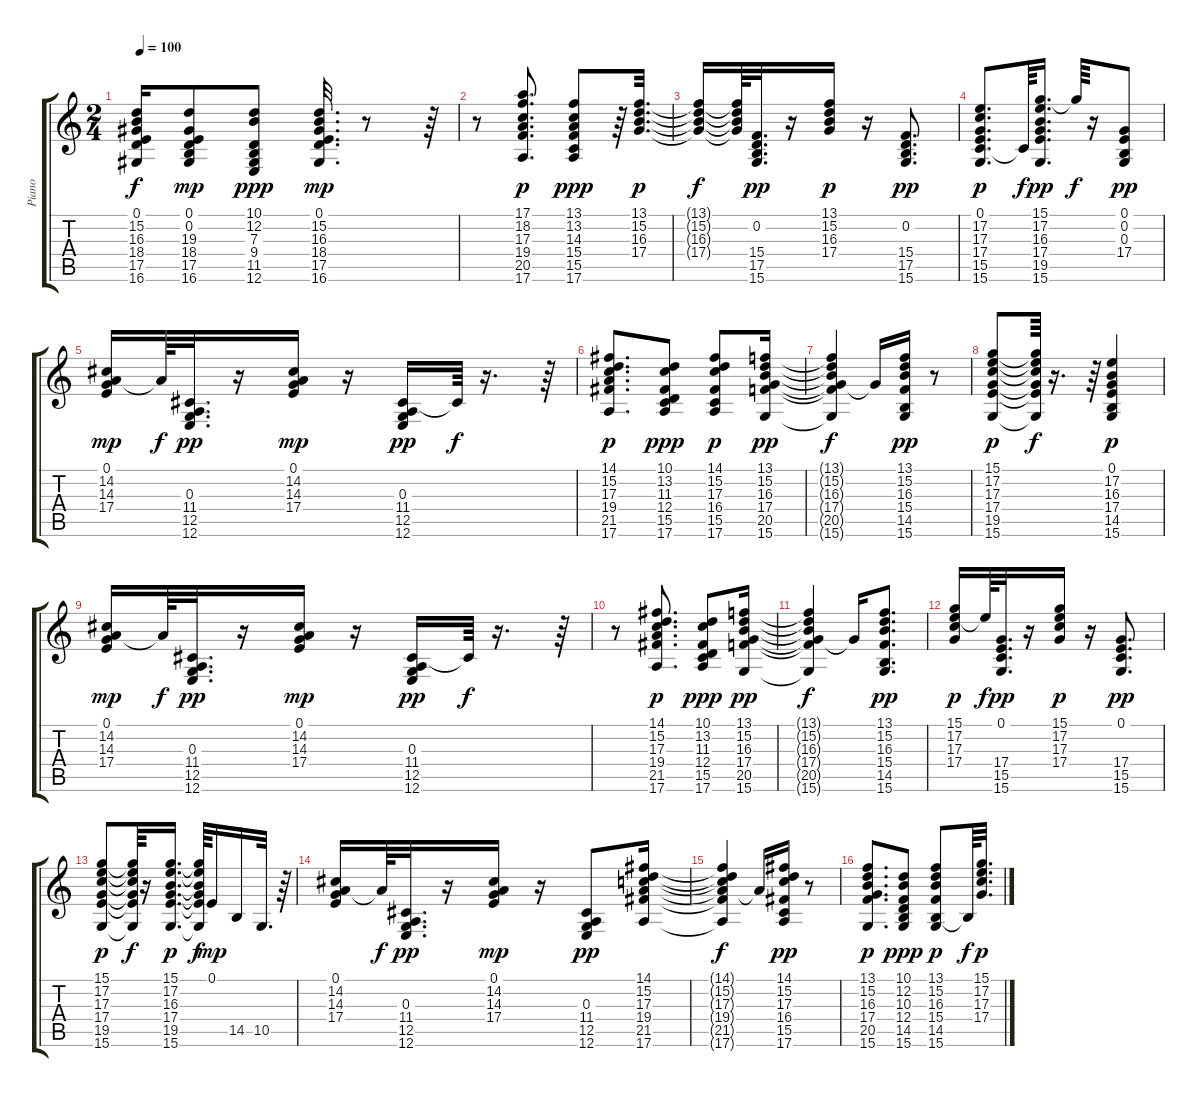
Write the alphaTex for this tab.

\track ("Piano" "Piano") {instrument acousticgrandpiano}
\staff {score tabs}
\tuning (E4 B3 G3 D3 A2 E2) {hide}
\ts (2 4)
\tempo 100
\clef g2
\ks c
(0.1{t} 15.2{t} 16.3{t} 18.4{t} 17.5{t} 16.6{t}).16{dy f} (0.1 0.2 19.3 18.4 17.5 16.6).8{dy mp} (10.1 12.2 7.3 9.4 11.5 12.6).8{dy ppp} (0.1 15.2 16.3 18.4 17.5 16.6).32{d dy mp} r.8 r.64 |
r.8 (17.1 18.2 17.3 19.4 20.5 17.6).8{d dy p} (13.1 13.2 14.3 15.4 15.5 17.6).8{dy ppp} r.64 (13.1 15.2 16.3 17.4).32{d dy p} |
(13.1{t} 15.2{t} 16.3{t} 17.4{t}).16{dy f} (13.1{t} 15.2{t} 16.3{t} 17.4{t}).64 (0.2 15.4 17.5 15.6).32{d dy pp} r.16 (13.1 15.2 16.3 17.4).16{dy p} r.16 (0.2 15.4 17.5 15.6).8{d dy pp} |
(0.1 17.2 17.3 17.4 15.5 15.6).8{d dy p} 15.5{t}.64{dy f} (15.1 17.2 16.3 17.4 19.5 15.6).16{d dy pp} 15.1{t}.64{dy f} r.16 (0.1 0.2 0.3 17.4).8{dy pp} |
(0.1 14.2 14.3 17.4).16{dy mp} 14.3{t}.64{dy f} (0.3 11.4 12.5 12.6).32{d dy pp} r.16 (0.1 14.2 14.3 17.4).16{dy mp} r.16 (0.3 11.4 12.5 12.6).16{dy pp} 11.4{t}.64{dy f} r.16{d} r.64 |
(14.1 15.2 17.3 19.4 21.5 17.6).8{d dy p} (10.1 13.2 11.3 12.4 15.5 17.6).8{dy ppp} (14.1 15.2 17.3 16.4 15.5 17.6).8{dy p} (13.1 15.2 16.3 17.4 20.5 15.6).16{dy pp} |
(13.1{t} 15.2{t} 16.3{t} 17.4{t} 20.5{t} 15.6{t}).4{dy f} 17.4{t}.16 (13.1 15.2 16.3 15.4 14.5 15.6).16{dy pp} r.8 |
(15.1 17.2 17.3 17.4 19.5 15.6).8{dy p} (15.1{t} 17.2{t} 17.3{t} 17.4{t} 19.5{t} 15.6{t}).64{dy f} r.16{d} r.64 (0.1 17.2 16.3 17.4 14.5 15.6).4{dy p} |
(0.1 14.2 14.3 17.4).16{dy mp} 14.3{t}.64{dy f} (0.3 11.4 12.5 12.6).32{d dy pp} r.16 (0.1 14.2 14.3 17.4).16{dy mp} r.16 (0.3 11.4 12.5 12.6).16{dy pp} 11.4{t}.64{dy f} r.16{d} r.64 |
r.8 (14.1 15.2 17.3 19.4 21.5 17.6).8{d dy p} (10.1 13.2 11.3 12.4 15.5 17.6).8{dy ppp} (13.1 15.2 16.3 17.4 20.5 15.6).16{dy pp} |
(13.1{t} 15.2{t} 16.3{t} 17.4{t} 20.5{t} 15.6{t}).4{dy f} 17.4{t}.16 (13.1 15.2 16.3 15.4 14.5 15.6).8{d dy pp} |
(15.1 17.2 17.3 17.4).16{dy p} 17.2{t}.64{dy f} (0.1 17.4 15.5 15.6).32{d dy pp} r.16 (15.1 17.2 17.3 17.4).16{dy p} r.16 (0.1 17.4 15.5 15.6).8{d dy pp} |
(15.1 17.2 17.3 17.4 19.5 15.6).8{dy p} (15.1{t} 17.2{t} 17.3{t} 17.4{t} 19.5{t} 15.6{t}).64{dy f} r.16 (15.1 17.2 16.3 17.4 19.5 15.6).16{d dy p} (15.1{t} 17.2{t} 16.3{t} 17.4{t} 19.5{t} 15.6{t}).64{dy f} 0.1.16{dy mp} 14.5.16 10.5.32{d} r.64 |
(0.1 14.2 14.3 17.4).16 14.3{t}.64{dy f} (0.3 11.4 12.5 12.6).32{d dy pp} r.16 (0.1 14.2 14.3 17.4).16{dy mp} r.16 (0.3 11.4 12.5 12.6).8{dy pp} (14.1 15.2 17.3 19.4 21.5 17.6).16 |
(14.1{t} 15.2{t} 17.3{t} 19.4{t} 21.5{t} 17.6{t}).4{dy f} 19.4{t}.16 (14.1 15.2 17.3 16.4 15.5 17.6).16{dy pp} r.8 |
(13.1 15.2 16.3 17.4 20.5 15.6).8{d dy p} (10.1 12.2 10.3 12.4 14.5 15.6).8{dy ppp} (13.1 15.2 16.3 15.4 14.5 15.6).8{dy p} 14.5{t}.64{dy f} (15.1 17.2 17.3 17.4).32{d dy p}
